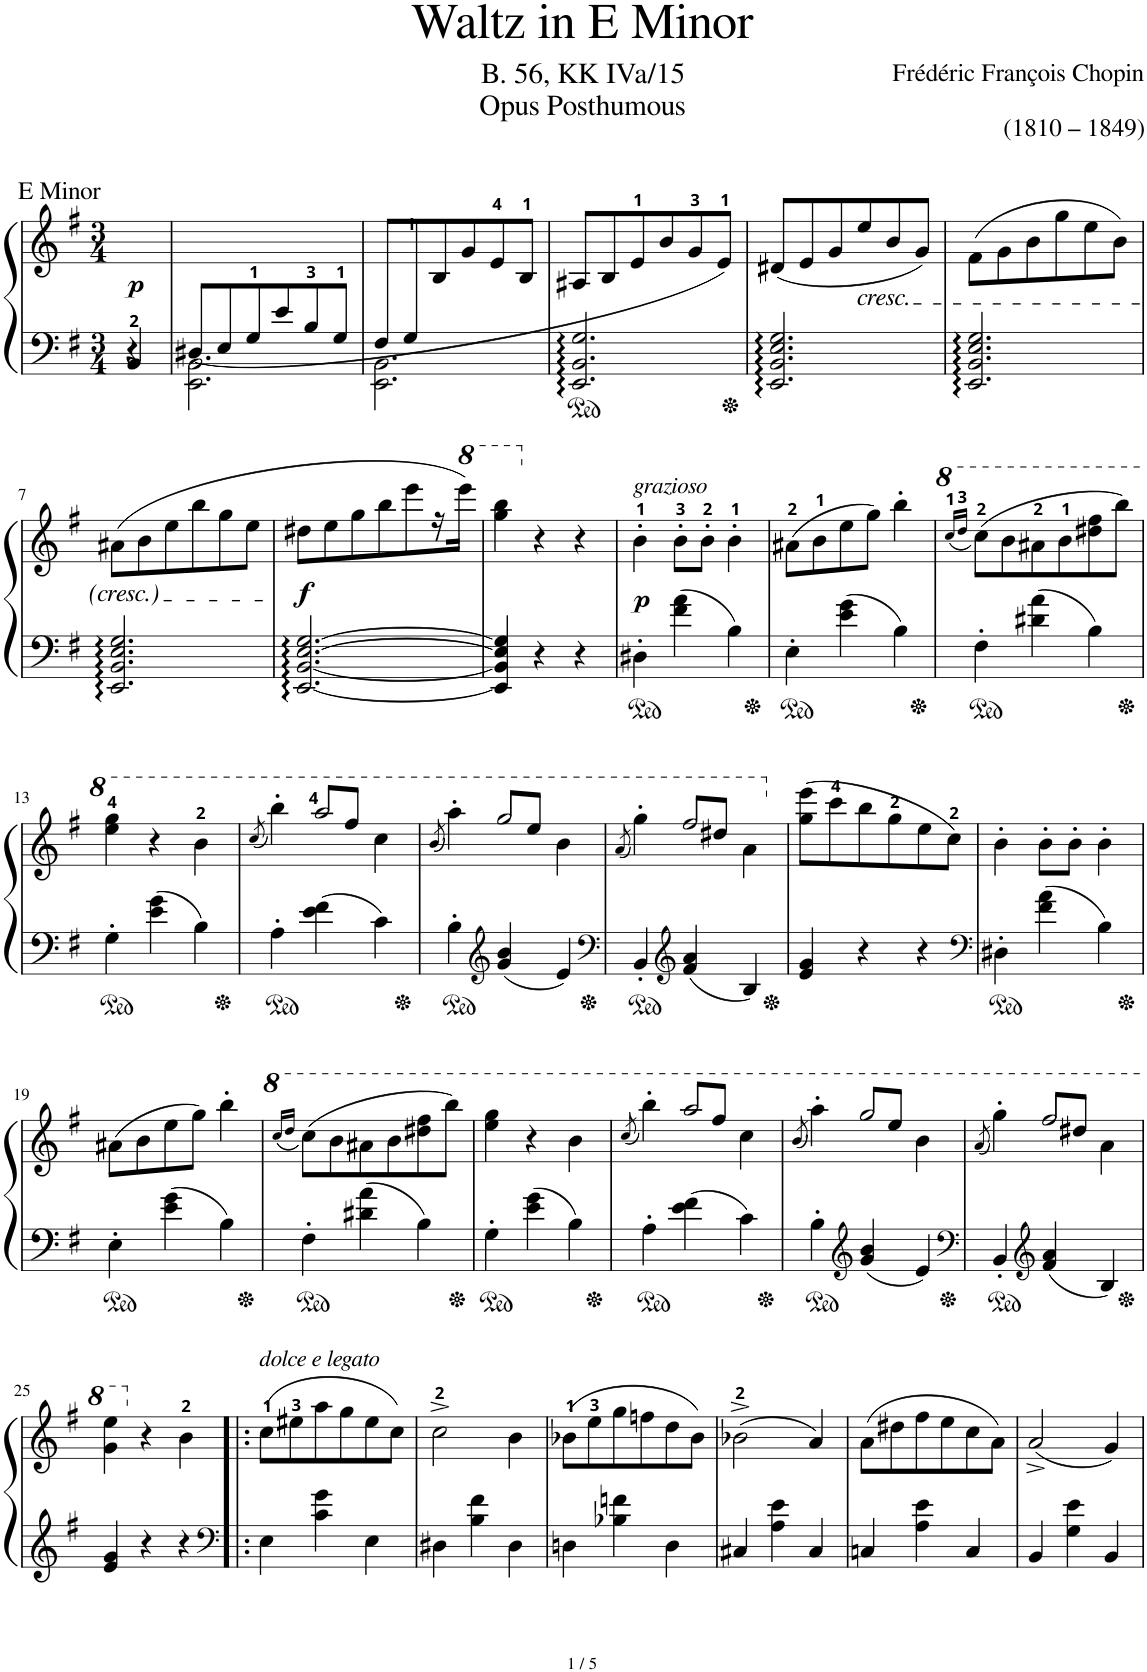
**kern	**kern	**dynam
*part1	*part1	*part1
*staff2	*staff1	*staff1/2
*I"Piano	*	*
*I'Pno.	*	*
*clefF4	*clefG2	*
*k[f#]	*k[f#]	*
*M3/4	*M3/4	*
=1	=1	=1
*^	*	*
!	!	!LO:TX:a:t=E Minor	!
!	!	!	!LO:DY:b
4BB/	4r	4ryy	p
=2	=2	=2	=2
(8D#X/L	2.EE\ 2.BB\	2.ryy	.
8E/	.	.	.
8G/	.	.	.
8e/	.	.	.
8B/	.	.	.
8G/J	.	.	.
=3	=3	=3	=3
8F#/L	2.EE\ 2.BB\	4ryy	.
8G/	.	.	.
2ryy	.	8B/	.
.	.	8g/	.
.	.	8e/	.
.	.	8B/J	.
*v	*v	*	*
=4	=4	=4
2.EE/ 2.BB/ 2.G/	8A#X/L	.
.	8B/	.
.	8e/	.
.	8b/	.
.	8g/	.
.	8e/J)	.
=5	=5	=5
2.EE/ 2.BB/ 2.E/ 2.G/	(8d#X/L	.
.	8e/	.
.	8g/	.
!	!LO:TX:b:i:t=cresc.	!
.	8ee/	.
.	8b/	.
.	8g/J)	.
=6	=6	=6
2.EE/ 2.BB/ 2.E/ 2.G/	(8f#\L	.
.	8g\	.
.	8b\	.
.	8gg\	.
.	8ee\	.
.	8b\J)	.
!!LO:LB:g=z
=7	=7	=7
2.EE/ 2.BB/ 2.E/ 2.G/	(8a#X\L	.
.	8b\	.
.	8ee\	.
.	8bb\	.
.	8gg\	.
.	8ee\J	.
=8	=8	=8
!	!	!LO:DY:b
[2.EE/ [2.BB/ [2.E/ [2.G/	8dd#X\L	f
.	8ee\	.
.	8gg\	.
.	8bb\	.
.	8eee\	.
.	16r	.
*	*8va	*
.	16eeee\JJ)	.
=9	=9	=9
4EE/] 4BB/] 4E/] 4G/]	4ggg\ 4bbb\	.
*	*X8va	*
4r	4r	.
4r	4r	.
=10	=10	=10
!	!LO:TX:a:i:t=grazioso	!
!	!	!LO:DY:b
4D#X'\	4b'\	p
4f#\ 4a\	8b'\L	.
.	8b'\J	.
4B\	4b'\	.
=11	=11	=11
4E'\	(8a#X\L	.
.	8b\	.
4e\ 4g\	8ee\	.
.	8gg\J)	.
4B\	4bb'\	.
=12	=12	=12
.	(16qccc/LL	.
.	16qddd/JJ	.
4F#'\	(8ccc\L)	.
.	8bb\	.
4d#X\ 4a\	8aa#X\	.
.	8bb\	.
4B\	8ddd#X\ 8fff#\	.
.	8bbb\J)	.
!!LO:LB:g=z
=13	=13	=13
4G'\	4eee\ 4ggg\	.
4e\ 4g\	4r	.
4B\	4bb\	.
=14	=14	=14
.	(8qccc/	.
*	*^	*
4A'\	4bbb'>\)	4ryy	.
4e\ 4f#\	8aaa/L	2aaa/	.
.	8fff#/J	.	.
4c\	4ccc\	.	.
=15	=15	=15	=15
.	(8qbb/	.	.
4B'\	4aaa'>\)	4ryy	.
*clefG2	*	*	*
4g/ 4b/	8ggg/L	2ggg/	.
.	8eee/J	.	.
4e/	4bb\	.	.
=16	=16	=16	=16
*clefF4	*	*	*
.	(8qaa/	.	.
4BB'/	4ggg'>\)	4ryy	.
*clefG2	*	*	*
4f#/ 4a/	8fff#/L	2fff#/	.
.	8ddd#X/J	.	.
4B/	4aa\	.	.
*	*v	*v	*
=17	=17	=17
4e/ 4g/	(8gg\ 8eee\L	.
.	8ccc\	.
4r	8bb\	.
.	8gg\	.
4r	8ee\	.
.	8cc\J)	.
=18	=18	=18
*clefF4	*	*
4D#X'\	4b'\	.
4f#\ 4a\	8b'\L	.
.	8b'\J	.
4B\	4b'\	.
!!LO:LB:g=z
=19	=19	=19
4E'\	(8a#X\L	.
.	8b\	.
4e\ 4g\	8ee\	.
.	8gg\J)	.
4B\	4bb'\	.
=20	=20	=20
.	(16qccc/LL	.
.	16qddd/JJ	.
4F#'\	(8ccc\L)	.
.	8bb\	.
4d#X\ 4a\	8aa#X\	.
.	8bb\	.
4B\	8ddd#X\ 8fff#\	.
.	8bbb\J)	.
=21	=21	=21
4G'\	4eee\ 4ggg\	.
4e\ 4g\	4r	.
4B\	4bb\	.
=22	=22	=22
.	(8qccc/	.
*	*^	*
4A'\	4bbb'>\)	4ryy	.
4e\ 4f#\	8aaa/L	2aaa/	.
.	8fff#/J	.	.
4c\	4ccc\	.	.
=23	=23	=23	=23
.	(8qbb/	.	.
4B'\	4aaa'>\)	4ryy	.
*clefG2	*	*	*
4g/ 4b/	8ggg/L	2ggg/	.
.	8eee/J	.	.
4e/	4bb\	.	.
=24	=24	=24	=24
*clefF4	*	*	*
.	(8qaa/	.	.
4BB'/	4ggg'>\)	4ryy	.
*clefG2	*	*	*
4f#/ 4a/	8fff#/L	2fff#/	.
.	8ddd#X/J	.	.
4B/	4aa\	.	.
*	*v	*v	*
!!LO:LB:g=z
=25	=25	=25
4e/ 4g/	4gg\ 4eee\	.
4r	4r	.
4r	4b\	.
=26!|:	=26!|:	=26!|:
*clefF4	*	*
!	!LO:TX:a:i:t=dolce e legato	!
4E\	(8cc\L	.
.	8ee#X\	.
4c\ 4g\	8aa\	.
.	8gg\	.
4E\	8ee#\	.
.	8cc\J)	.
=27	=27	=27
4D#X\	2cc^\	.
4B\ 4f#\	.	.
4D#\	4b\	.
=28	=28	=28
4Dn\	(8b-X\L	.
.	8ee\	.
4B-X\ 4fn\	8gg\	.
.	8ffn\	.
4D\	8dd\	.
.	8b-\J)	.
=29	=29	=29
4C#X/	(2b-X^\	.
4A\ 4e\	.	.
4C#/	4a/)	.
=30	=30	=30
4Cn/	(8a\L	.
.	8dd#X\	.
4A\ 4e\	8ff#\	.
.	8ee\	.
4C/	8cc\	.
.	8a\J)	.
=31	=31	=31
4BB/	(2a^/	.
4G\ 4e\	.	.
4BB/	4g/)	.
=	=	=
*-	*-	*-
